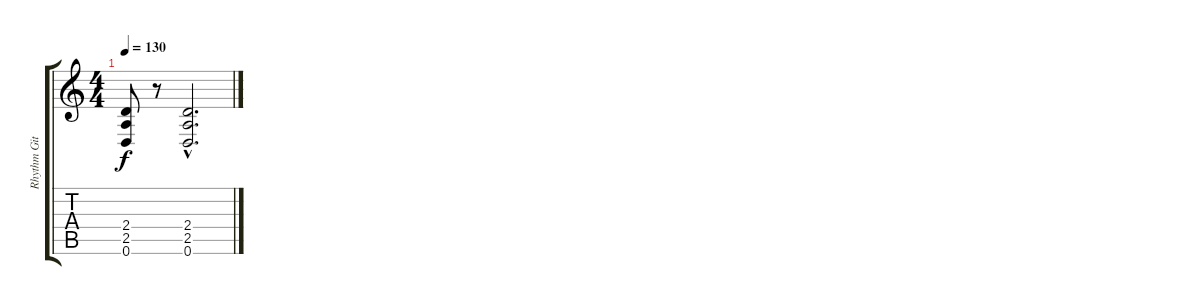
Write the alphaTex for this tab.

\track ("Rhythm Gitarre" "Rhythm Git") {instrument distortionguitar}
\staff {score tabs}
\tuning (D4 A3 F3 C3 G2 D2) {hide}
\ts (4 4)
\tempo 130
\clef g2
\ks c
(2.4 2.5 0.6).8{dy f} r.8 (2.4{hac} 2.5{hac} 0.6{hac}).2{d}
